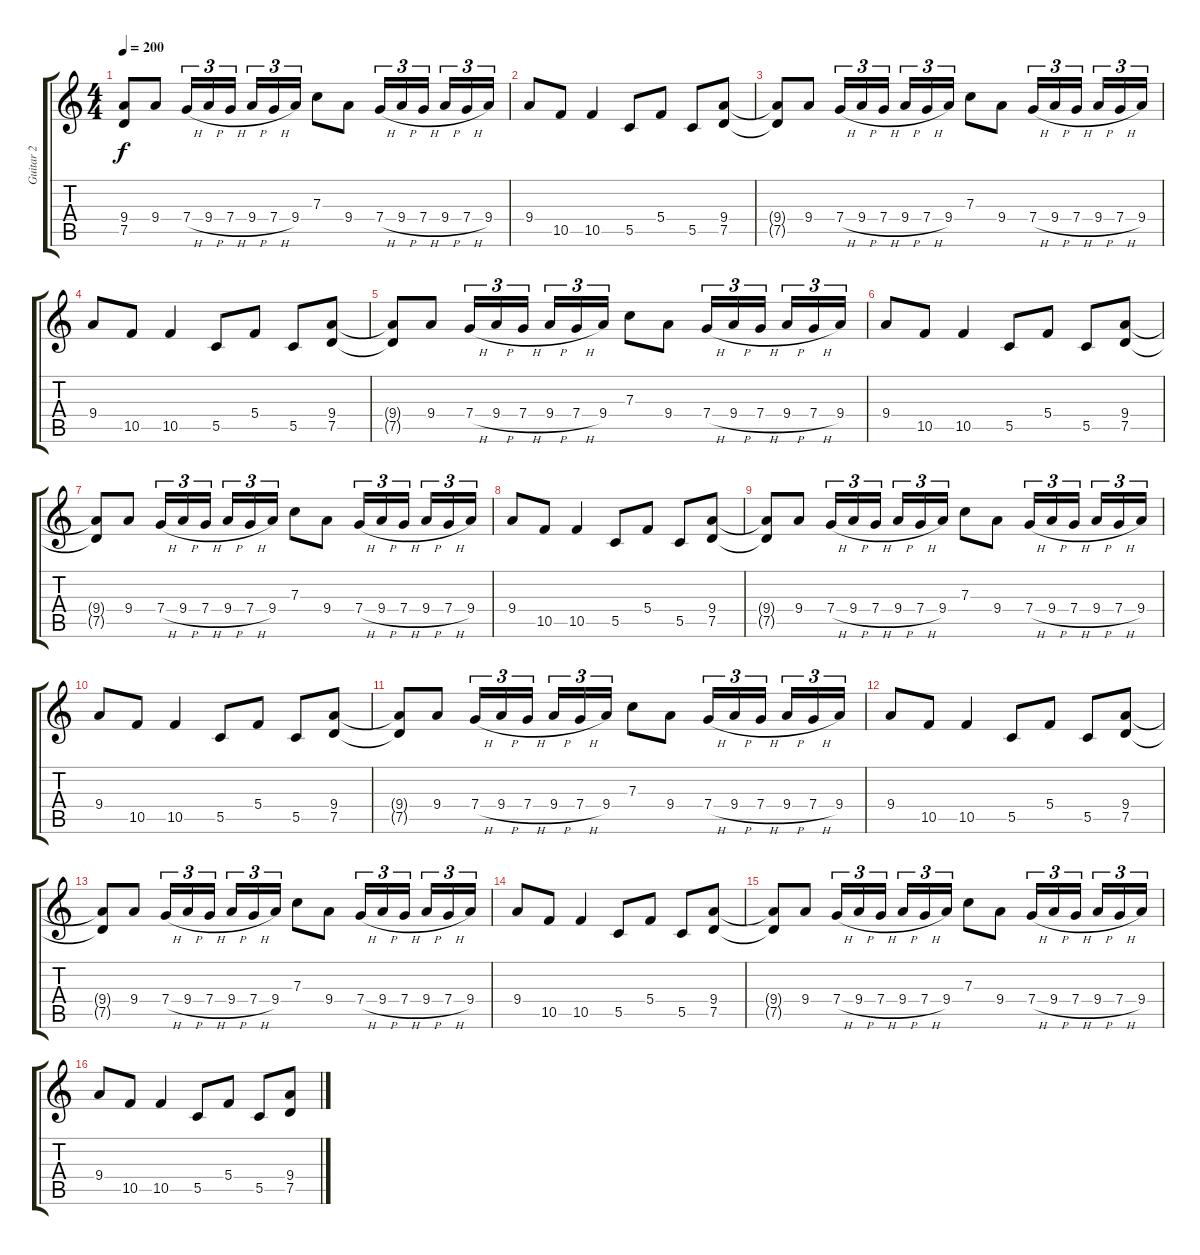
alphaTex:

\track ("Guitar 2" "Guitar 2") {instrument distortionguitar}
\staff {score tabs}
\tuning (D4 A3 F3 C3 G2 D2) {hide}
\ts (4 4)
\tempo 200
\clef g2
\ks c
(9.4{t} 7.5{t}).8{dy f} 9.4.8 7.4{h}.16{tu (3 2)} 9.4{h}.16{tu (3 2)} 7.4{h}.16{tu (3 2)} 9.4{h}.16{tu (3 2)} 7.4{h}.16{tu (3 2)} 9.4.16{tu (3 2)} 7.3.8 9.4.8 7.4{h}.16{tu (3 2)} 9.4{h}.16{tu (3 2)} 7.4{h}.16{tu (3 2)} 9.4{h}.16{tu (3 2)} 7.4{h}.16{tu (3 2)} 9.4.16{tu (3 2)} |
9.4.8 10.5.8 10.5.4 5.5.8 5.4.8 5.5.8 (9.4 7.5).8 |
(9.4{t} 7.5{t}).8 9.4.8 7.4{h}.16{tu (3 2)} 9.4{h}.16{tu (3 2)} 7.4{h}.16{tu (3 2)} 9.4{h}.16{tu (3 2)} 7.4{h}.16{tu (3 2)} 9.4.16{tu (3 2)} 7.3.8 9.4.8 7.4{h}.16{tu (3 2)} 9.4{h}.16{tu (3 2)} 7.4{h}.16{tu (3 2)} 9.4{h}.16{tu (3 2)} 7.4{h}.16{tu (3 2)} 9.4.16{tu (3 2)} |
9.4.8 10.5.8 10.5.4 5.5.8 5.4.8 5.5.8 (9.4 7.5).8 |
(9.4{t} 7.5{t}).8 9.4.8 7.4{h}.16{tu (3 2)} 9.4{h}.16{tu (3 2)} 7.4{h}.16{tu (3 2)} 9.4{h}.16{tu (3 2)} 7.4{h}.16{tu (3 2)} 9.4.16{tu (3 2)} 7.3.8 9.4.8 7.4{h}.16{tu (3 2)} 9.4{h}.16{tu (3 2)} 7.4{h}.16{tu (3 2)} 9.4{h}.16{tu (3 2)} 7.4{h}.16{tu (3 2)} 9.4.16{tu (3 2)} |
9.4.8 10.5.8 10.5.4 5.5.8 5.4.8 5.5.8 (9.4 7.5).8 |
(9.4{t} 7.5{t}).8 9.4.8 7.4{h}.16{tu (3 2)} 9.4{h}.16{tu (3 2)} 7.4{h}.16{tu (3 2)} 9.4{h}.16{tu (3 2)} 7.4{h}.16{tu (3 2)} 9.4.16{tu (3 2)} 7.3.8 9.4.8 7.4{h}.16{tu (3 2)} 9.4{h}.16{tu (3 2)} 7.4{h}.16{tu (3 2)} 9.4{h}.16{tu (3 2)} 7.4{h}.16{tu (3 2)} 9.4.16{tu (3 2)} |
9.4.8 10.5.8 10.5.4 5.5.8 5.4.8 5.5.8 (9.4 7.5).8 |
(9.4{t} 7.5{t}).8 9.4.8 7.4{h}.16{tu (3 2)} 9.4{h}.16{tu (3 2)} 7.4{h}.16{tu (3 2)} 9.4{h}.16{tu (3 2)} 7.4{h}.16{tu (3 2)} 9.4.16{tu (3 2)} 7.3.8 9.4.8 7.4{h}.16{tu (3 2)} 9.4{h}.16{tu (3 2)} 7.4{h}.16{tu (3 2)} 9.4{h}.16{tu (3 2)} 7.4{h}.16{tu (3 2)} 9.4.16{tu (3 2)} |
9.4.8 10.5.8 10.5.4 5.5.8 5.4.8 5.5.8 (9.4 7.5).8 |
(9.4{t} 7.5{t}).8 9.4.8 7.4{h}.16{tu (3 2)} 9.4{h}.16{tu (3 2)} 7.4{h}.16{tu (3 2)} 9.4{h}.16{tu (3 2)} 7.4{h}.16{tu (3 2)} 9.4.16{tu (3 2)} 7.3.8 9.4.8 7.4{h}.16{tu (3 2)} 9.4{h}.16{tu (3 2)} 7.4{h}.16{tu (3 2)} 9.4{h}.16{tu (3 2)} 7.4{h}.16{tu (3 2)} 9.4.16{tu (3 2)} |
9.4.8 10.5.8 10.5.4 5.5.8 5.4.8 5.5.8 (9.4 7.5).8 |
(9.4{t} 7.5{t}).8 9.4.8 7.4{h}.16{tu (3 2)} 9.4{h}.16{tu (3 2)} 7.4{h}.16{tu (3 2)} 9.4{h}.16{tu (3 2)} 7.4{h}.16{tu (3 2)} 9.4.16{tu (3 2)} 7.3.8 9.4.8 7.4{h}.16{tu (3 2)} 9.4{h}.16{tu (3 2)} 7.4{h}.16{tu (3 2)} 9.4{h}.16{tu (3 2)} 7.4{h}.16{tu (3 2)} 9.4.16{tu (3 2)} |
9.4.8 10.5.8 10.5.4 5.5.8 5.4.8 5.5.8 (9.4 7.5).8 |
(9.4{t} 7.5{t}).8 9.4.8 7.4{h}.16{tu (3 2)} 9.4{h}.16{tu (3 2)} 7.4{h}.16{tu (3 2)} 9.4{h}.16{tu (3 2)} 7.4{h}.16{tu (3 2)} 9.4.16{tu (3 2)} 7.3.8 9.4.8 7.4{h}.16{tu (3 2)} 9.4{h}.16{tu (3 2)} 7.4{h}.16{tu (3 2)} 9.4{h}.16{tu (3 2)} 7.4{h}.16{tu (3 2)} 9.4.16{tu (3 2)} |
9.4.8 10.5.8 10.5.4 5.5.8 5.4.8 5.5.8 (9.4 7.5).8
